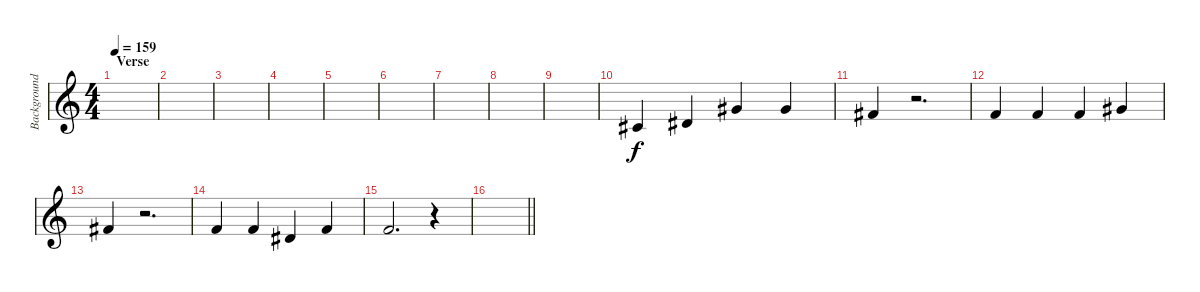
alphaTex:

\track ("Background Voice" "Background") {instrument lead1square}
\staff {score}
\tuning (E4 B3 G3 D3 A2 D2) {hide}
\ts (4 4)
\section ("" "Verse")
\tempo 159
\clef g2
\ks c
|
|
|
|
|
|
|
|
|
2.2.4 4.2.4 4.1.4 4.1.4 |
2.1.4 r.2{d} |
1.1.4 1.1.4 1.1.4 4.1.4 |
2.1.4 r.2{d} |
1.1.4 1.1.4 4.2.4 1.1.4 |
1.1.2{d} r.4 |
\barLineRight lightlight
